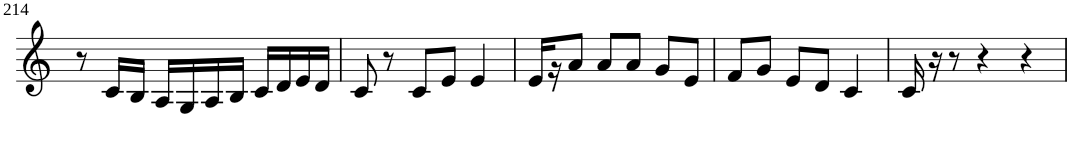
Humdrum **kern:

**kern
*part1
*staff1
*I"Violin
!!LO:PB:g=z
*clefG2
*k[]
*M3/4
=214
8r
16c/LL
16B/JJ
16A/LL
16G/
16A/
16B/JJ
16c/LL
16d/
16e/
16d/JJ
=215
8c/
8r
8c/L
8e/J
4e/
=216
16e/LL
16r
8a/J
8a/L
8a/J
8g/L
8e/J
=217
8f/L
8g/J
8e/L
8d/J
4c/
=218
16c/
16r
8r
4r
4r
=
*-
